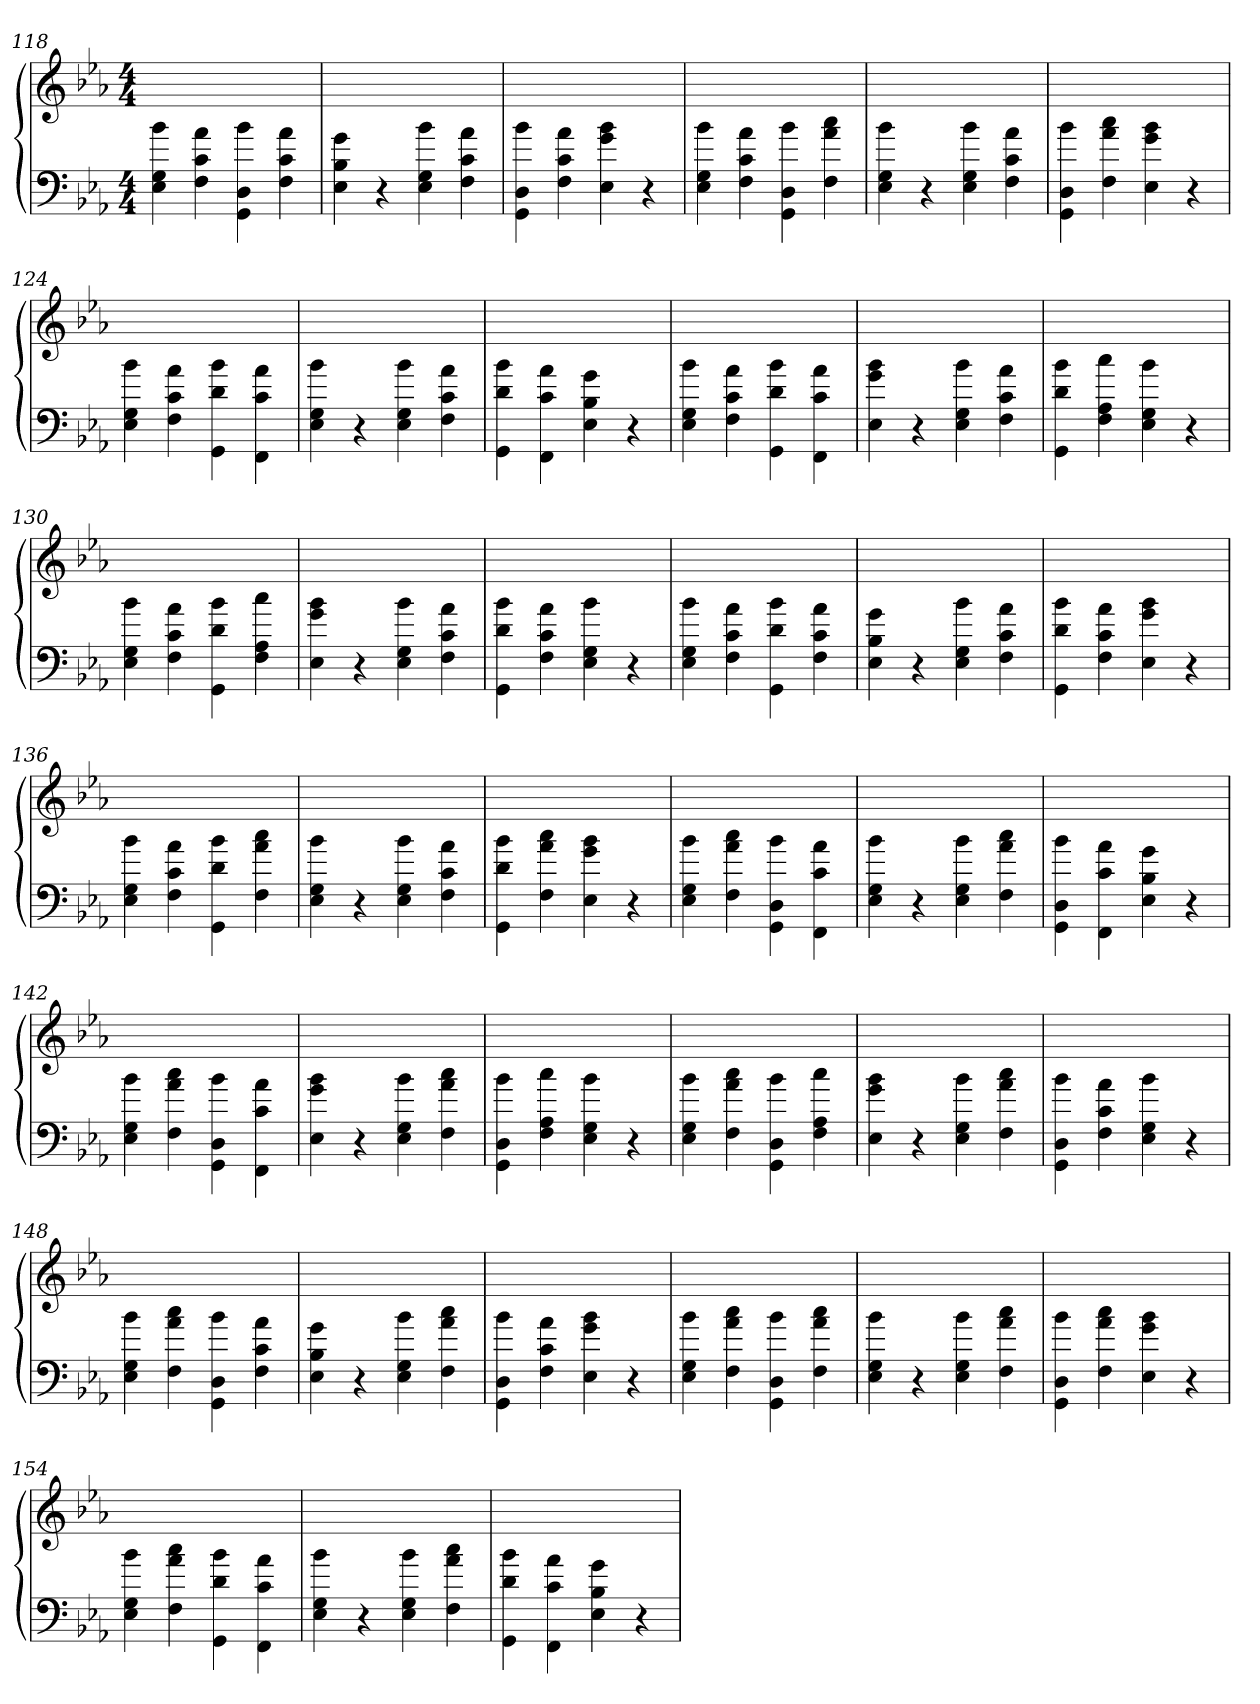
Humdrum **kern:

**kern	**kern
*part2	*part1
*staff2	*staff1
*clefF4	*clefG2
*k[b-e-a-]	*k[b-e-a-]
*E-:	*E-:
*M4/4	*M4/4
=118	=118
4E- 4G 4b-	1ryy
4F 4c 4a-	.
4GG 4D 4b-	.
4F 4c 4a-	.
=119	=119
4E- 4B- 4g	1ryy
4r	.
4E- 4G 4b-	.
4F 4c 4a-	.
=120	=120
4GG 4D 4b-	1ryy
4F 4c 4a-	.
4E- 4g 4b-	.
4r	.
=121	=121
4E- 4G 4b-	1ryy
4F 4c 4a-	.
4GG 4D 4b-	.
4F 4a- 4cc	.
=122	=122
4E- 4G 4b-	1ryy
4r	.
4E- 4G 4b-	.
4F 4c 4a-	.
=123	=123
4GG 4D 4b-	1ryy
4F 4a- 4cc	.
4E- 4g 4b-	.
4r	.
=124	=124
4E- 4G 4b-	1ryy
4F 4c 4a-	.
4GG 4d 4b-	.
4FF 4c 4a-	.
=125	=125
4E- 4G 4b-	1ryy
4r	.
4E- 4G 4b-	.
4F 4c 4a-	.
=126	=126
4GG 4d 4b-	1ryy
4FF 4c 4a-	.
4E- 4B- 4g	.
4r	.
=127	=127
4E- 4G 4b-	1ryy
4F 4c 4a-	.
4GG 4d 4b-	.
4FF 4c 4a-	.
=128	=128
4E- 4g 4b-	1ryy
4r	.
4E- 4G 4b-	.
4F 4c 4a-	.
=129	=129
4GG 4d 4b-	1ryy
4F 4A- 4cc	.
4E- 4G 4b-	.
4r	.
=130	=130
4E- 4G 4b-	1ryy
4F 4c 4a-	.
4GG 4d 4b-	.
4F 4A- 4cc	.
=131	=131
4E- 4g 4b-	1ryy
4r	.
4E- 4G 4b-	.
4F 4c 4a-	.
=132	=132
4GG 4d 4b-	1ryy
4F 4c 4a-	.
4E- 4G 4b-	.
4r	.
=133	=133
4E- 4G 4b-	1ryy
4F 4c 4a-	.
4GG 4d 4b-	.
4F 4c 4a-	.
=134	=134
4E- 4B- 4g	1ryy
4r	.
4E- 4G 4b-	.
4F 4c 4a-	.
=135	=135
4GG 4d 4b-	1ryy
4F 4c 4a-	.
4E- 4g 4b-	.
4r	.
=136	=136
4E- 4G 4b-	1ryy
4F 4c 4a-	.
4GG 4d 4b-	.
4F 4a- 4cc	.
=137	=137
4E- 4G 4b-	1ryy
4r	.
4E- 4G 4b-	.
4F 4c 4a-	.
=138	=138
4GG 4d 4b-	1ryy
4F 4a- 4cc	.
4E- 4g 4b-	.
4r	.
=139	=139
4E- 4G 4b-	1ryy
4F 4a- 4cc	.
4GG 4D 4b-	.
4FF 4c 4a-	.
=140	=140
4E- 4G 4b-	1ryy
4r	.
4E- 4G 4b-	.
4F 4a- 4cc	.
=141	=141
4GG 4D 4b-	1ryy
4FF 4c 4a-	.
4E- 4B- 4g	.
4r	.
=142	=142
4E- 4G 4b-	1ryy
4F 4a- 4cc	.
4GG 4D 4b-	.
4FF 4c 4a-	.
=143	=143
4E- 4g 4b-	1ryy
4r	.
4E- 4G 4b-	.
4F 4a- 4cc	.
=144	=144
4GG 4D 4b-	1ryy
4F 4A- 4cc	.
4E- 4G 4b-	.
4r	.
=145	=145
4E- 4G 4b-	1ryy
4F 4a- 4cc	.
4GG 4D 4b-	.
4F 4A- 4cc	.
=146	=146
4E- 4g 4b-	1ryy
4r	.
4E- 4G 4b-	.
4F 4a- 4cc	.
=147	=147
4GG 4D 4b-	1ryy
4F 4c 4a-	.
4E- 4G 4b-	.
4r	.
=148	=148
4E- 4G 4b-	1ryy
4F 4a- 4cc	.
4GG 4D 4b-	.
4F 4c 4a-	.
=149	=149
4E- 4B- 4g	1ryy
4r	.
4E- 4G 4b-	.
4F 4a- 4cc	.
=150	=150
4GG 4D 4b-	1ryy
4F 4c 4a-	.
4E- 4g 4b-	.
4r	.
=151	=151
4E- 4G 4b-	1ryy
4F 4a- 4cc	.
4GG 4D 4b-	.
4F 4a- 4cc	.
=152	=152
4E- 4G 4b-	1ryy
4r	.
4E- 4G 4b-	.
4F 4a- 4cc	.
=153	=153
4GG 4D 4b-	1ryy
4F 4a- 4cc	.
4E- 4g 4b-	.
4r	.
=154	=154
4E- 4G 4b-	1ryy
4F 4a- 4cc	.
4GG 4d 4b-	.
4FF 4c 4a-	.
=155	=155
4E- 4G 4b-	1ryy
4r	.
4E- 4G 4b-	.
4F 4a- 4cc	.
=156	=156
4GG 4d 4b-	1ryy
4FF 4c 4a-	.
4E- 4B- 4g	.
4r	.
=	=
*-	*-
